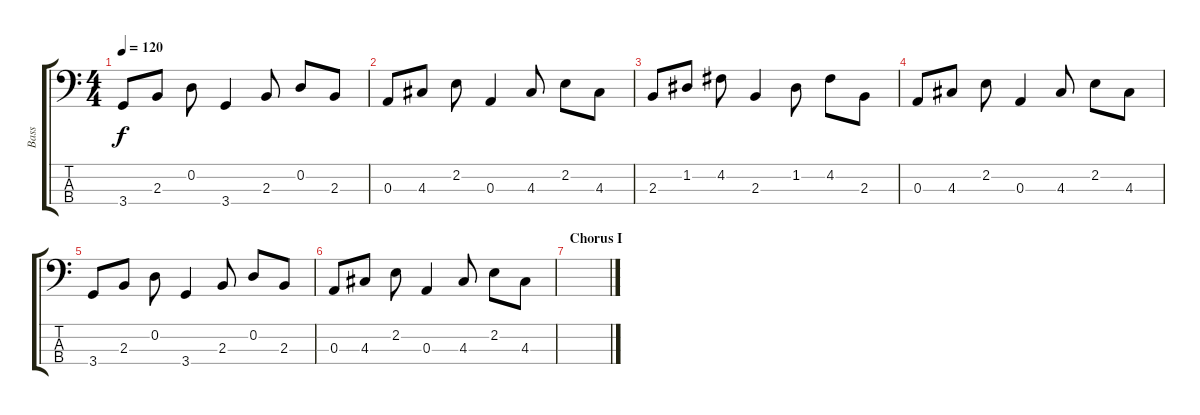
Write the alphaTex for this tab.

\track ("Bass" "Bass") {instrument electricbassfinger}
\staff {score tabs}
\tuning (G2 D2 A1 E1) {hide}
\ts (4 4)
\tempo 120
\clef f4
\ks c
3.4.8{dy f} 2.3.8 0.2.8 3.4.4 2.3.8 0.2.8 2.3.8 |
0.3.8 4.3.8 2.2.8 0.3.4 4.3.8 2.2.8 4.3.8 |
2.3.8 1.2.8 4.2.8 2.3.4 1.2.8 4.2.8 2.3.8 |
0.3.8 4.3.8 2.2.8 0.3.4 4.3.8 2.2.8 4.3.8 |
3.4.8 2.3.8 0.2.8 3.4.4 2.3.8 0.2.8 2.3.8 |
0.3.8 4.3.8 2.2.8 0.3.4 4.3.8 2.2.8 4.3.8 |
\section ("" "Chorus I")
